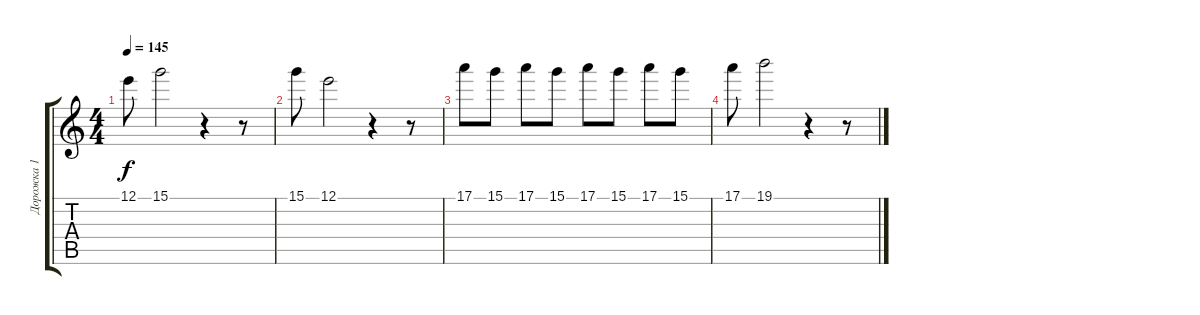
\track ("Дорожка 1" "Дорожка 1") {instrument sitar}
\staff {score tabs}
\tuning (E5 B4 G4 D4 A3 E3) {hide}
\ts (4 4)
\tempo 145
\clef g2
\ks c
12.1.8{dy f} 15.1.2 r.4 r.8 |
15.1.8 12.1.2 r.4 r.8 |
17.1.8 15.1.8 17.1.8 15.1.8 17.1.8 15.1.8 17.1.8 15.1.8 |
17.1.8 19.1.2 r.4 r.8
